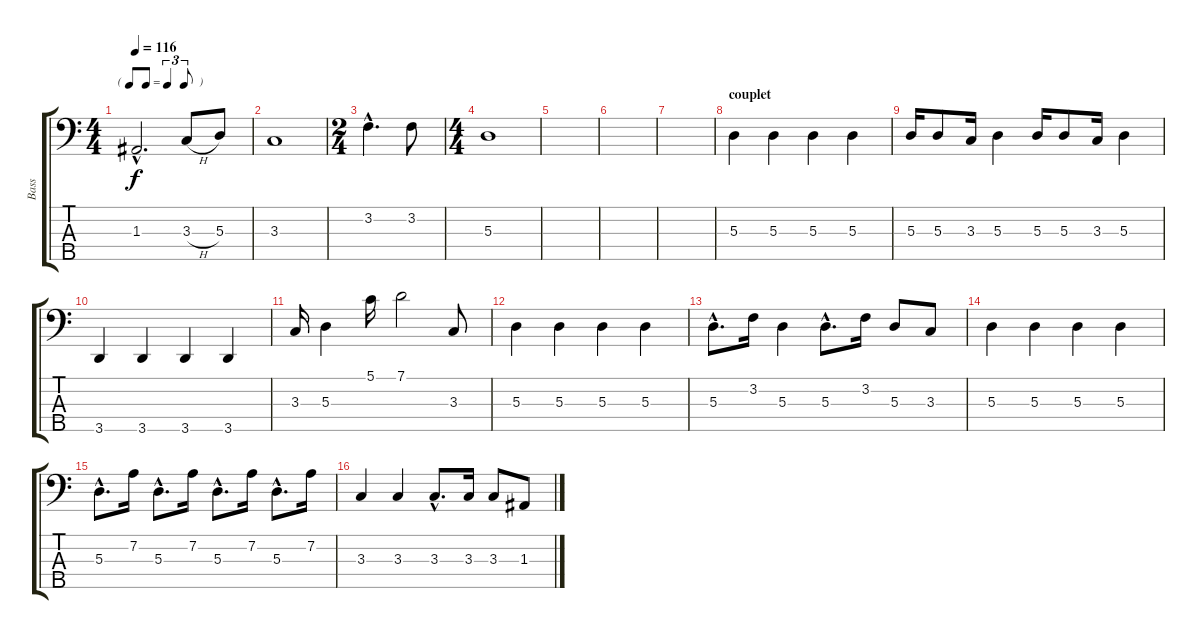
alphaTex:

\track ("Bass" "Bass") {instrument electricbasspick}
\staff {score tabs}
\tuning (G2 D2 A1 E1 B0) {hide}
\ts (4 4)
\tf triplet8th
\tempo 116
\clef f4
\ks c
1.3{hac}.2{d dy f} 3.3{h}.8 5.3.8 |
3.3.1 |
\ts (2 4)
3.2{hac}.4{d} 3.2.8 |
\ts (4 4)
5.3.1 |
|
|
|
\section ("" "couplet")
5.3.4 5.3.4 5.3.4 5.3.4 |
5.3.16 5.3.8 3.3.16 5.3.4 5.3.16 5.3.8 3.3.16 5.3.4 |
3.5.4 3.5.4 3.5.4 3.5.4 |
3.3.16 5.3.4 5.1.16 7.1.2 3.3.8 |
5.3.4 5.3.4 5.3.4 5.3.4 |
5.3{hac}.8{d} 3.2.16 5.3.4 5.3{hac}.8{d} 3.2.16 5.3.8 3.3.8 |
5.3.4 5.3.4 5.3.4 5.3.4 |
5.3{hac}.8{d} 7.2.16 5.3{hac}.8{d} 7.2.16 5.3{hac}.8{d} 7.2.16 5.3{hac}.8{d} 7.2.16 |
3.3.4 3.3.4 3.3{hac}.8{d} 3.3.16 3.3.8 1.3.8
